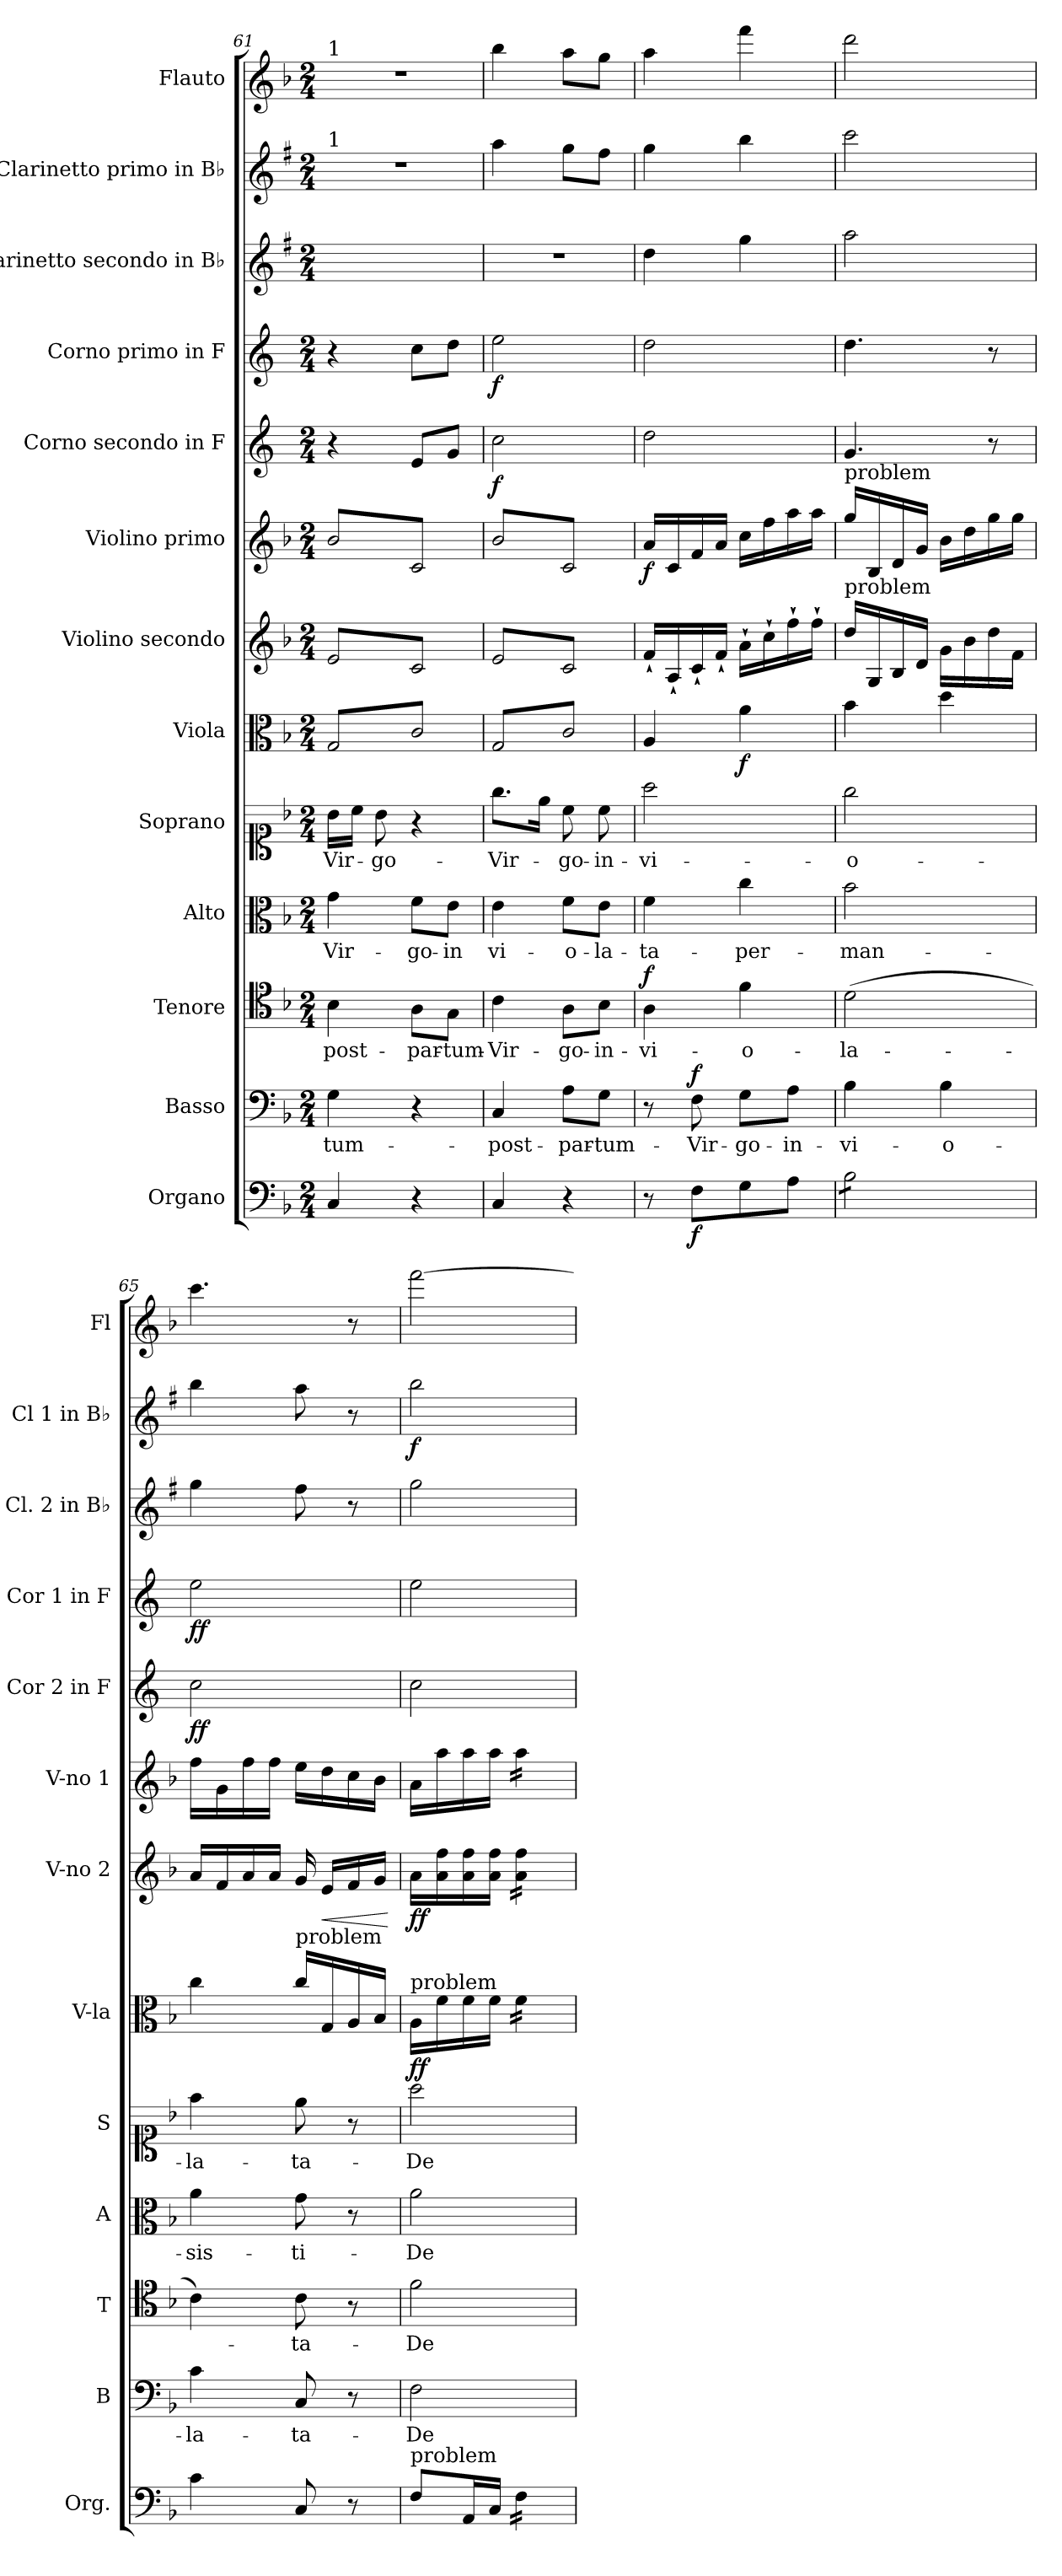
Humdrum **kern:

**kern	**dynam	**kern	**text	**dynam	**kern	**text	**dynam	**kern	**text	**kern	**text	**kern	**dynam	**kern	**dynam	**kern	**dynam	**kern	**dynam	**kern	**dynam	**kern	**kern	**dynam	**kern
*part13	*part13	*part12	*part12	*part12	*part11	*part11	*part11	*part10	*part10	*part9	*part9	*part8	*part8	*part7	*part7	*part6	*part6	*part5	*part5	*part4	*part4	*part3	*part2	*part2	*part1
*staff13	*staff13	*staff12	*staff12	*staff12	*staff11	*staff11	*staff11	*staff10	*staff10	*staff9	*staff9	*staff8	*staff8	*staff7	*staff7	*staff6	*staff6	*staff5	*staff5	*staff4	*staff4	*staff3	*staff2	*staff2	*staff1
*I"Organo	*	*I"Basso	*	*	*I"Tenore	*	*	*I"Alto	*	*I"Soprano	*	*I"Viola	*	*I"Violino secondo	*	*I"Violino primo	*	*I"Corno secondo in F	*	*I"Corno primo in F	*	*I"Clarinetto secondo in B♭	*I"Clarinetto primo in B♭	*	*I"Flauto
*I'Org.	*	*I'B	*	*	*I'T	*	*	*I'A	*	*I'S	*	*I'V-la	*	*I'V-no 2	*	*I'V-no 1	*	*I'Cor 2 in F	*	*I'Cor 1 in F	*	*I'Cl. 2 in B♭	*I'Cl 1 in B♭	*	*I'Fl
*clefF4	*	*clefF4	*	*	*clefC4	*	*	*clefC3	*	*clefC1	*	*clefC3	*	*clefG2	*	*clefG2	*	*clefG2	*	*clefG2	*	*clefG2	*clefG2	*	*clefG2
*	*	*	*	*	*	*	*	*	*	*	*	*	*	*	*	*	*	*ITrd4c7	*	*ITrd4c7	*	*ITrd1c2	*ITrd1c2	*	*
*k[b-]	*	*k[b-]	*	*	*k[b-]	*	*	*k[b-]	*	*k[b-]	*	*k[b-]	*	*k[b-]	*	*k[b-]	*	*k[b-]	*	*k[b-]	*	*k[b-]	*k[b-]	*	*k[b-]
*M2/4	*	*M2/4	*	*	*M2/4	*	*	*M2/4	*	*M2/4	*	*M2/4	*	*M2/4	*	*M2/4	*	*M2/4	*	*M2/4	*	*M2/4	*M2/4	*	*M2/4
=61	=61	=61	=61	=61	=61	=61	=61	=61	=61	=61	=61	=61	=61	=61	=61	=61	=61	=61	=61	=61	=61	=61	=61	=61	=61
!	!	!	!	!	!	!	!	!	!	!	!	!	!	!	!	!	!	!	!	!	!	!	!	!	!LO:TX:a:t=1
!	!	!	!	!	!	!	!	!	!	!	!	!	!	!	!	!	!	!	!	!	!	!	!LO:TX:a:t=1	!	!
*	*	*	*	*	*	*	*	*	*	*	*	*tremolo	*	*	*	*	*	*	*	*	*	*	*	*	*
*	*	*	*	*	*	*	*	*	*	*	*	*	*	*tremolo	*	*	*	*	*	*	*	*	*	*	*
*	*	*	*	*	*	*	*	*	*	*	*	*	*	*	*	*tremolo	*	*	*	*	*	*	*	*	*
4C/	.	4G\	-tum-	.	4B-\	-post-	.	4g\	-Vir-	16b-\LL	-Vir-	8G/L	.	8e/L	.	8b-/L	.	4r	.	4r	.	2ryy	2r	.	2r
.	.	.	.	.	.	.	.	.	.	16cc\JJ	.	.	.	.	.	.	.	.	.	.	.	.	.	.	.
.	.	.	.	.	.	.	.	.	.	8b-\	-go-	8c/	.	8c/	.	8c/	.	.	.	.	.	.	.	.	.
4r	.	4r	.	.	8A\L	-par-	.	8f\L	-go-	4r	.	8G/	.	8e/	.	8b-/	.	8A/L	.	8f\L	.	.	.	.	.
.	.	.	.	.	8G\J	-tum-	.	8e\J	-in	.	.	8c/J	.	8c/J	.	8c/J	.	8c/J	.	8g\J	.	.	.	.	.
=62	=62	=62	=62	=62	=62	=62	=62	=62	=62	=62	=62	=62	=62	=62	=62	=62	=62	=62	=62	=62	=62	=62	=62	=62	=62
!	!	!	!	!	!	!	!	!	!	!	!	!	!	!	!	!	!	!	!LO:DY:b	!	!LO:DY:b	!	!	!	!
4C/	.	4C/	-post-	.	4c\	-Vir-	.	4e\	-vi-	8.gg\L	-Vir-	8G/L	.	8e/L	.	8b-/L	.	2f\	f	2a\	f	2r	4gg\	.	4bb-\
.	.	.	.	.	.	.	.	.	.	.	.	8c/	.	8c/	.	8c/	.	.	.	.	.	.	.	.	.
.	.	.	.	.	.	.	.	.	.	16ee\Jk	.	.	.	.	.	.	.	.	.	.	.	.	.	.	.
4r	.	8A\L	-par-	.	8A\L	-go-	.	8f\L	-o-	8cc\	-go-	8G/	.	8e/	.	8b-/	.	.	.	.	.	.	8ff\L	.	8aa\L
.	.	8G\J	-tum-	.	8B-\J	-in-	.	8e\J	-la-	8cc\	-in-	8c/J	.	8c/J	.	8c/J	.	.	.	.	.	.	8ee\J	.	8gg\J
*	*	*	*	*	*	*	*	*	*	*	*	*	*	*	*	*Xtremolo	*	*	*	*	*	*	*	*	*
*	*	*	*	*	*	*	*	*	*	*	*	*	*	*Xtremolo	*	*	*	*	*	*	*	*	*	*	*
*	*	*	*	*	*	*	*	*	*	*	*	*Xtremolo	*	*	*	*	*	*	*	*	*	*	*	*	*
=63	=63	=63	=63	=63	=63	=63	=63	=63	=63	=63	=63	=63	=63	=63	=63	=63	=63	=63	=63	=63	=63	=63	=63	=63	=63
!	!	!	!	!	!	!	!LO:DY:b	!	!	!	!	!	!	!	!	!	!LO:DY:b	!	!	!	!	!	!	!	!
8r	.	8r	.	.	4A\	-vi-	f	4f\	-ta-	2aa\	-vi-	4A/	.	16f`/LL	.	16a/LL	f	2g\	.	2g\	.	4cc\	4ff\	.	4aa\
.	.	.	.	.	.	.	.	.	.	.	.	.	.	16A`/	.	16c/	.	.	.	.	.	.	.	.	.
!	!LO:DY:b	!	!	!LO:DY:b	!	!	!	!	!	!	!	!	!	!	!	!	!	!	!	!	!	!	!	!	!
8F\L	f	8F\	-Vir-	f	.	.	.	.	.	.	.	.	.	16c`/	.	16f/	.	.	.	.	.	.	.	.	.
.	.	.	.	.	.	.	.	.	.	.	.	.	.	16f`/JJ	.	16a/JJ	.	.	.	.	.	.	.	.	.
!	!	!	!	!	!	!	!	!	!	!	!	!	!LO:DY:b	!	!	!	!	!	!	!	!	!	!	!	!
8G\	.	8G\L	-go-	.	4f\	-o-	.	4cc\	-per-	.	.	4a\	f	16a`\LL	.	16cc\LL	.	.	.	.	.	4ff\	4aa\	.	4fff\
.	.	.	.	.	.	.	.	.	.	.	.	.	.	16cc`\	.	16ff\	.	.	.	.	.	.	.	.	.
8A\J	.	8A\J	-in-	.	.	.	.	.	.	.	.	.	.	16ff`\	.	16aa\	.	.	.	.	.	.	.	.	.
.	.	.	.	.	.	.	.	.	.	.	.	.	.	16ff`\JJ	.	16aa\JJ	.	.	.	.	.	.	.	.	.
=64	=64	=64	=64	=64	=64	=64	=64	=64	=64	=64	=64	=64	=64	=64	=64	=64	=64	=64	=64	=64	=64	=64	=64	=64	=64
!	!	!	!	!	!	!	!	!	!	!	!	!	!	!	!	!LO:TX:a:t=problem	!	!	!	!	!	!	!	!	!
!	!	!	!	!	!	!	!	!	!	!	!	!	!	!LO:TX:a:t=problem	!	!	!	!	!	!	!	!	!	!	!
*tremolo	*	*	*	*	*	*	*	*	*	*	*	*	*	*	*	*	*	*	*	*	*	*	*	*	*
8B-\L	.	4B-\	-vi-	.	(2d\	-la-	.	2b-\	-man-	2gg\	-o-	4b-\	.	16dd\LL	.	16gg\LL	.	4.c/	.	4.g\	.	2gg\	2bb-\	.	2ddd\
.	.	.	.	.	.	.	.	.	.	.	.	.	.	16G/	.	16B-/	.	.	.	.	.	.	.	.	.
8B-\	.	.	.	.	.	.	.	.	.	.	.	.	.	16B-/	.	16d/	.	.	.	.	.	.	.	.	.
.	.	.	.	.	.	.	.	.	.	.	.	.	.	16d/JJ	.	16g/JJ	.	.	.	.	.	.	.	.	.
8B-\	.	4B-\	-o-	.	.	.	.	.	.	.	.	4dd\	.	16g\LL	.	16b-\LL	.	.	.	.	.	.	.	.	.
.	.	.	.	.	.	.	.	.	.	.	.	.	.	16b-\	.	16dd\	.	.	.	.	.	.	.	.	.
8B-\J	.	.	.	.	.	.	.	.	.	.	.	.	.	16dd\	.	16gg\	.	8r	.	8r	.	.	.	.	.
*Xtremolo	*	*	*	*	*	*	*	*	*	*	*	*	*	*	*	*	*	*	*	*	*	*	*	*	*
.	.	.	.	.	.	.	.	.	.	.	.	.	.	16f\JJ	.	16gg\JJ	.	.	.	.	.	.	.	.	.
=65	=65	=65	=65	=65	=65	=65	=65	=65	=65	=65	=65	=65	=65	=65	=65	=65	=65	=65	=65	=65	=65	=65	=65	=65	=65
!	!	!	!	!	!	!	!	!	!	!	!	!	!	!	!	!	!	!	!LO:DY:b	!	!LO:DY:b	!	!	!	!
4c\	.	4c\	-la-	.	4c\)	.	.	4a\	-sis-	4ff\	-la-	4cc\	.	16a/LL	.	16ff\LL	.	2f\	ff	2a\	ff	4ff\	4aa\	.	4.ccc\
.	.	.	.	.	.	.	.	.	.	.	.	.	.	16f/	.	16g\	.	.	.	.	.	.	.	.	.
.	.	.	.	.	.	.	.	.	.	.	.	.	.	16a/	.	16ff\	.	.	.	.	.	.	.	.	.
.	.	.	.	.	.	.	.	.	.	.	.	.	.	16a/JJ	.	16ff\JJ	.	.	.	.	.	.	.	.	.
!	!	!	!	!	!	!	!	!	!	!	!	!LO:TX:a:t=problem	!	!	!	!	!	!	!	!	!	!	!	!	!
8C/	.	8C/	-ta-	.	8c\	-ta-	.	8g\	-ti-	8ee\	-ta-	16cc\LL	.	16g/	.	16ee\LL	.	.	.	.	.	8ee\	8gg\	.	.
!	!	!	!	!	!	!	!	!	!	!	!	!	!	!	!LO:HP:b	!	!	!	!	!	!	!	!	!	!
.	.	.	.	.	.	.	.	.	.	.	.	16G/	.	16e/LL	<	16dd\	.	.	.	.	.	.	.	.	.
8r	.	8r	.	.	8r	.	.	8r	.	8r	.	16A/	.	16f/	.	16cc\	.	.	.	.	.	8r	8r	.	8r
.	.	.	.	.	.	.	.	.	.	.	.	16B-/JJ	.	16g/JJ	.	16b-\JJ	.	.	.	.	.	.	.	.	.
.	.	.	.	.	.	.	.	.	.	.	.	.	.	.	[	.	.	.	.	.	.	.	.	.	.
=66	=66	=66	=66	=66	=66	=66	=66	=66	=66	=66	=66	=66	=66	=66	=66	=66	=66	=66	=66	=66	=66	=66	=66	=66	=66
!	!	!	!	!	!	!	!	!	!	!	!	!LO:TX:a:t=problem	!	!	!	!	!	!	!	!	!	!	!	!	!
!LO:TX:a:t=problem	!	!	!	!	!	!	!	!	!	!	!	!	!	!	!	!	!	!	!	!	!	!	!	!	!
!	!	!	!	!	!	!	!	!	!	!	!	!	!LO:DY:b	!	!LO:DY:b	!	!	!	!	!	!	!	!	!LO:DY:b	!
8F\L	.	2F\	-De-	.	2f\	-De-	.	2a\	-De-	2aa\	-De-	16A/LL	ff	16a\LL	ff	16a\LL	.	2f\	.	2a\	.	2ff\	2aa\	f	[2fff\
.	.	.	.	.	.	.	.	.	.	.	.	16f\	.	16a\ 16ff\	.	16aa\	.	.	.	.	.	.	.	.	.
16AA/L	.	.	.	.	.	.	.	.	.	.	.	16f\	.	16a\ 16ff\	.	16aa\	.	.	.	.	.	.	.	.	.
16C/JJ	.	.	.	.	.	.	.	.	.	.	.	16f\JJ	.	16a\ 16ff\JJ	.	16aa\JJ	.	.	.	.	.	.	.	.	.
*tremolo	*	*	*	*	*	*	*	*	*	*	*	*	*	*	*	*	*	*	*	*	*	*	*	*	*
*	*	*	*	*	*	*	*	*	*	*	*	*tremolo	*	*	*	*	*	*	*	*	*	*	*	*	*
*	*	*	*	*	*	*	*	*	*	*	*	*	*	*tremolo	*	*	*	*	*	*	*	*	*	*	*
*	*	*	*	*	*	*	*	*	*	*	*	*	*	*	*	*tremolo	*	*	*	*	*	*	*	*	*
16F\LL	.	.	.	.	.	.	.	.	.	.	.	16f\LL	.	16a\ 16ff\LL	.	16aa\LL	.	.	.	.	.	.	.	.	.
16F\	.	.	.	.	.	.	.	.	.	.	.	16f\	.	16a\ 16ff\	.	16aa\	.	.	.	.	.	.	.	.	.
16F\	.	.	.	.	.	.	.	.	.	.	.	16f\	.	16a\ 16ff\	.	16aa\	.	.	.	.	.	.	.	.	.
16F\JJ	.	.	.	.	.	.	.	.	.	.	.	16f\JJ	.	16a\ 16ff\JJ	.	16aa\JJ	.	.	.	.	.	.	.	.	.
*	*	*	*	*	*	*	*	*	*	*	*	*	*	*	*	*Xtremolo	*	*	*	*	*	*	*	*	*
*	*	*	*	*	*	*	*	*	*	*	*	*	*	*Xtremolo	*	*	*	*	*	*	*	*	*	*	*
*	*	*	*	*	*	*	*	*	*	*	*	*Xtremolo	*	*	*	*	*	*	*	*	*	*	*	*	*
*Xtremolo	*	*	*	*	*	*	*	*	*	*	*	*	*	*	*	*	*	*	*	*	*	*	*	*	*
=	=	=	=	=	=	=	=	=	=	=	=	=	=	=	=	=	=	=	=	=	=	=	=	=	=
*-	*-	*-	*-	*-	*-	*-	*-	*-	*-	*-	*-	*-	*-	*-	*-	*-	*-	*-	*-	*-	*-	*-	*-	*-	*-
